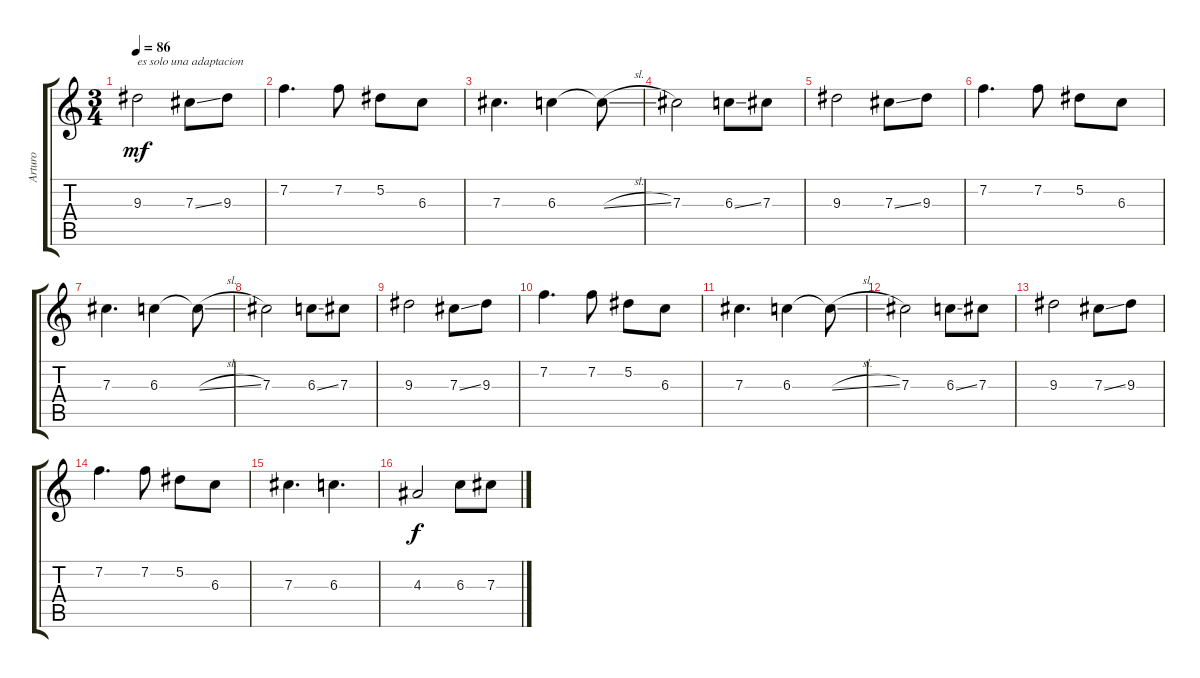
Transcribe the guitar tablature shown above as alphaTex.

\track ("Arturo" "Arturo") {instrument acousticguitarsteel}
\staff {score tabs}
\tuning (Eb4 Bb3 Gb3 Db3 Ab2 Eb2) {hide}
\ts (3 4)
\tempo 86
\clef g2
\ks c
9.3.2{txt "es solo una adaptacion" dy mf} 7.3{ss}.8 9.3.8 |
7.2.4{d} 7.2.8 5.2.8 6.3.8 |
7.3.4{d} 6.3.4 6.3{sl t}.8 |
7.3.2 6.3{ss}.8 7.3.8 |
9.3.2 7.3{ss}.8 9.3.8 |
7.2.4{d} 7.2.8 5.2.8 6.3.8 |
7.3.4{d} 6.3.4 6.3{sl t}.8 |
7.3.2 6.3{ss}.8 7.3.8 |
9.3.2 7.3{ss}.8 9.3.8 |
7.2.4{d} 7.2.8 5.2.8 6.3.8 |
7.3.4{d} 6.3.4 6.3{sl t}.8 |
7.3.2 6.3{ss}.8 7.3.8 |
9.3.2 7.3{ss}.8 9.3.8 |
7.2.4{d} 7.2.8 5.2.8 6.3.8 |
7.3.4{d} 6.3.4{d} |
4.3.2{dy f} 6.3.8 7.3.8
